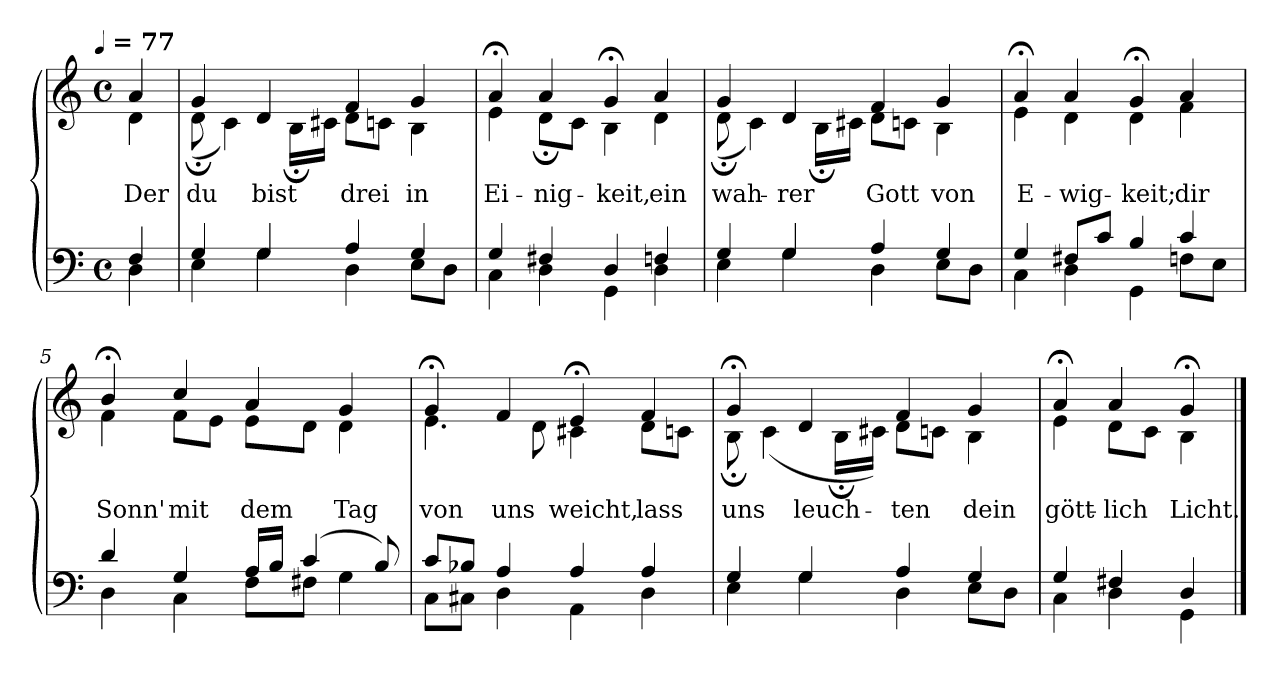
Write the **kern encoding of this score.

**kern	**kern	**text	**dynam
*part1	*part1	*part1	*part1
*staff2	*staff1	*staff1	*staff1/2
*clefF4	*clefG2	*	*
!!LO:TX:omd:t=[quarter] = 77
*M4/4	*M4/4	*	*
*met(c)	*met(c)	*	*
*MM77	*MM77	*	*
=	=	=	=
*^	*^	*	*
4F	4D	4a	4d	Der	.
=1	=1	=1	=1	=1	=1
4G	4E	4g	(8d;	du	.
.	.	.	4c)	.	.
4G	4G	4d	.	bist	♩ = 76
.	.	.	16B;LL	.	.
.	.	.	16c#XJJ	.	.
4A	4D	4f	8dL	drei	♩ = 75
.	.	.	8cnJ	.	.
4G	8EL	4g	4B	in	♩ = 76
.	8DJ	.	.	.	.
=2	=2	=2	=2	=2	=2
*	*	*MM77	*	*	*
4G	4C	4a;<	4e	Ei-	.
4F#X	4D	4a	8d;L	-nig-	♩ = 75
.	.	.	8cJ	.	.
4D	4GG	4g;<	4B	-keit,	.
4Fn	4D	4a	4d	ein	♩ = 77
=3	=3	=3	=3	=3	=3
4G	4E	4g	(8d;	wah-	.
.	.	.	4c)	.	.
4G	4G	4d	.	-rer	♩ = 75
.	.	.	16B;LL	.	.
.	.	.	16c#XJJ	.	.
4A	4D	4f	8dL	Gott	♩ = 76
.	.	.	8cnJ	.	.
4G	8EL	4g	4B	von	♩ = 77
.	8DJ	.	.	.	.
=4	=4	=4	=4	=4	=4
*	*	*MM79	*	*	*
4G	4C	4a;<	4e	E-	.
8F#XL	4D	4a	4d	-wig-	♩ = 76
8cJ	.	.	.	.	.
4B	4GG	4g;<	4d	-keit;	♩ = 76.4
4c	8FnL	4a	4f	dir	♩ = 76
.	8EJ	.	.	.	.
!!LO:LB:g=z	!!
=5	=5	=5	=5	=5	=5
4d	4D	4b;<	4f	Sonn'	.
4G	4C	4cc	8fL	mit	.
.	.	.	8eJ	.	.
16ALL	8FL	4a	8eL	dem	♩ = 75
16BJJ	.	.	.	.	.
(4c	8F#XJ	.	8dJ	.	.
.	4G	4g	4d	Tag	♩ = 74
8B)	.	.	.	.	.
=6	=6	=6	=6	=6	=6
8cL	8CL	4g;<	4.e	von	.
8B-XJ	8C#XJ	.	.	.	.
4A	4D	4f	.	uns	♩ = 73.7
.	.	.	8d	.	.
4A	4AA	4e;<	4c#X	weicht,	.
4A	4D	4f	8dL	lass	♩ = 73.7
.	.	.	8cnJ	.	.
=7	=7	=7	=7	=7	=7
*	*	*MM75	*	*	*
4G	4E	4g;<	8B;	uns	.
.	.	.	(4c	.	.
4G	4G	4d	.	leuch-	♩ = 73
.	.	.	16B;LL	.	.
.	.	.	16c#XJJ)	.	.
4A	4D	4f	8dL	-ten	♩ = 73
.	.	.	8cnJ	.	.
4G	8EL	4g	4B	dein	.
.	8DJ	.	.	.	.
=8	=8	=8	=8	=8	=8
*	*	*MM72	*	*	*
4G	4C	4a;<	4e	gött-	.
4F#X	4D	4a	8dL	-lich	♩ = 64
.	.	.	8cJ	.	.
4D	4GG	4g;<	4B	Licht.	.
*v	*v	*	*	*	*
*	*v	*v	*	*
==	==	==	==
*-	*-	*-	*-
